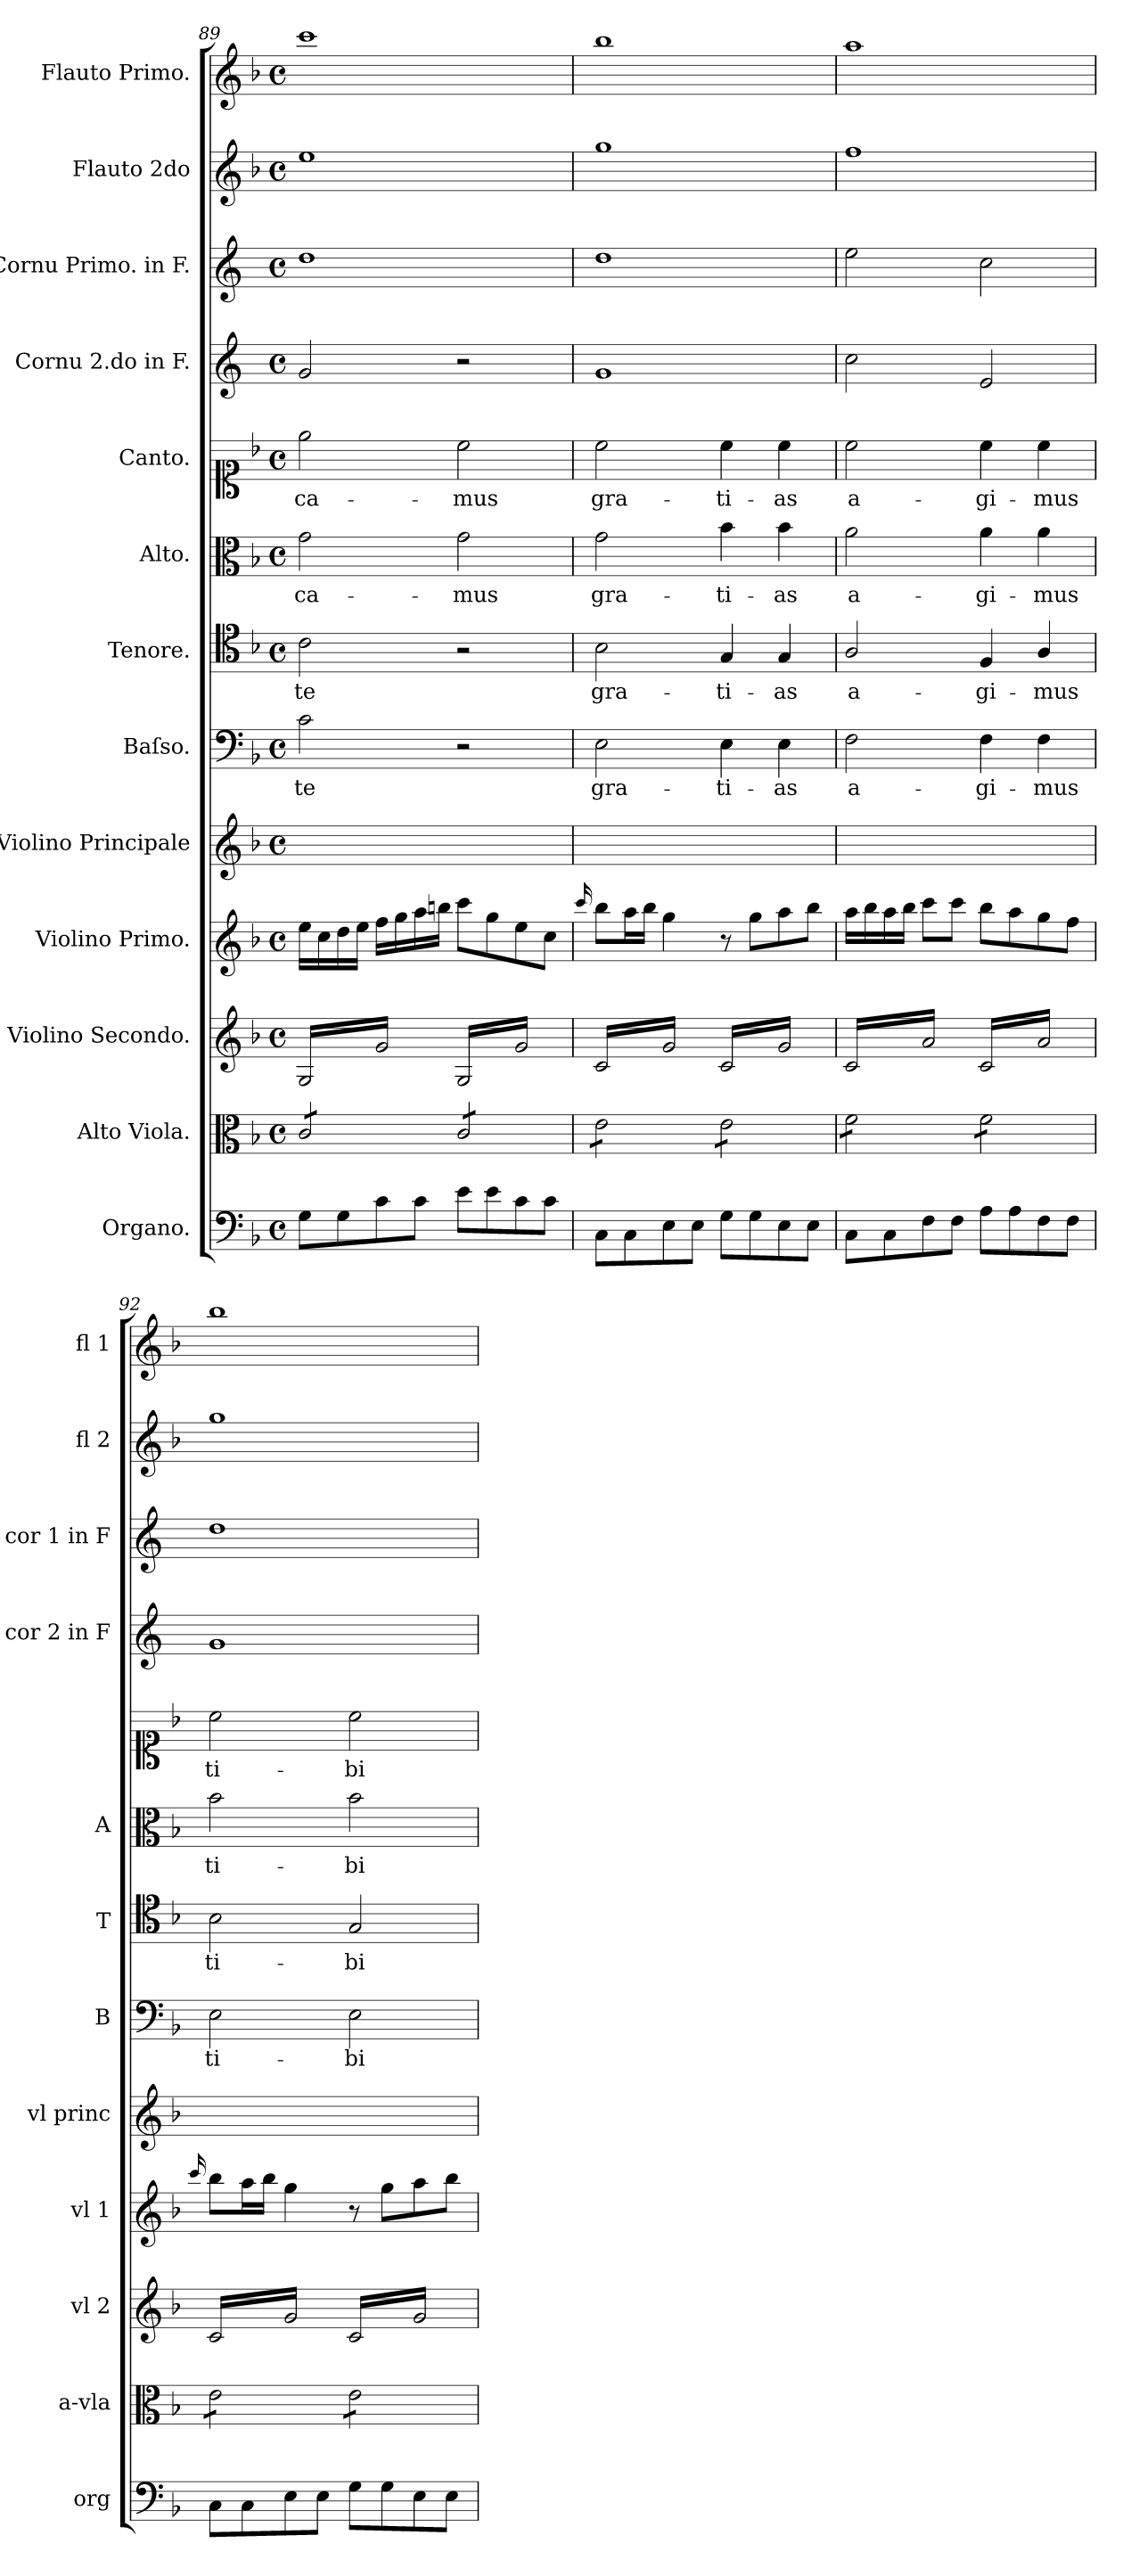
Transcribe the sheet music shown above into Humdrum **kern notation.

**kern	**kern	**kern	**kern	**kern	**kern	**text	**kern	**text	**kern	**text	**kern	**text	**kern	**kern	**kern	**kern
*part13	*part12	*part11	*part10	*part9	*part8	*part8	*part7	*part7	*part6	*part6	*part5	*part5	*part4	*part3	*part2	*part1
*staff13	*staff12	*staff11	*staff10	*staff9	*staff8	*staff8	*staff7	*staff7	*staff6	*staff6	*staff5	*staff5	*staff4	*staff3	*staff2	*staff1
*I"Organo.	*I"Alto Viola.	*I"Violino Secondo.	*I"Violino Primo.	*I"Violino Principale	*I"Baſso.	*	*I"Tenore.	*	*I"Alto.	*	*I"Canto.	*	*I"Cornu 2.do in F.	*I"Cornu Primo. in F.	*I"Flauto 2do	*I"Flauto Primo.
*I'org	*I'a-vla	*I'vl 2	*I'vl 1	*I'vl princ	*I'B	*	*I'T	*	*I'A	*	*	*	*I'cor 2 in F	*I'cor 1 in F	*I'fl 2	*I'fl 1
*clefF4	*clefC3	*clefG2	*clefG2	*clefG2	*clefF4	*	*clefC4	*	*clefC3	*	*clefC1	*	*clefG2	*clefG2	*clefG2	*clefG2
*	*	*	*	*	*	*	*	*	*	*	*	*	*ITrd4c7	*ITrd4c7	*	*
*k[b-]	*k[b-]	*k[b-]	*k[b-]	*k[b-]	*k[b-]	*	*k[b-]	*	*k[b-]	*	*k[b-]	*	*k[b-]	*k[b-]	*k[b-]	*k[b-]
*F:	*F:	*F:	*F:	*F:	*F:	*	*F:	*	*F:	*	*F:	*	*	*	*F:	*F:
*M4/4	*M4/4	*M4/4	*M4/4	*M4/4	*M4/4	*	*M4/4	*	*M4/4	*	*M4/4	*	*M4/4	*M4/4	*M4/4	*M4/4
*met(c)	*met(c)	*met(c)	*met(c)	*met(c)	*met(c)	*	*met(c)	*	*met(c)	*	*met(c)	*	*met(c)	*met(c)	*met(c)	*met(c)
=89	=89	=89	=89	=89	=89	=89	=89	=89	=89	=89	=89	=89	=89	=89	=89	=89
*	*tremolo	*	*	*	*	*	*	*	*	*	*	*	*	*	*	*
*	*	*tremolo	*	*	*	*	*	*	*	*	*	*	*	*	*	*
8G\L	8c/L	16G/LL	16ee\LL	1ryy	2c\	te	2c\	te	2g\	-ca-	2ee\	-ca-	2c/	1g	1ee	1ccc
.	.	16g/	16cc\	.	.	.	.	.	.	.	.	.	.	.	.	.
8G\	8c/	16G/	16dd\	.	.	.	.	.	.	.	.	.	.	.	.	.
.	.	16g/	16ee\JJ	.	.	.	.	.	.	.	.	.	.	.	.	.
8c\	8c/	16G/	16ff\LL	.	.	.	.	.	.	.	.	.	.	.	.	.
.	.	16g/	16gg\	.	.	.	.	.	.	.	.	.	.	.	.	.
8c\J	8c/J	16G/	16aa\	.	.	.	.	.	.	.	.	.	.	.	.	.
.	.	16g/JJ	16bbn\JJ	.	.	.	.	.	.	.	.	.	.	.	.	.
8e\L	8c/L	16G/LL	8ccc\L	.	2r	.	2r	.	2g\	-mus	2cc\	-mus	2r	.	.	.
.	.	16g/	.	.	.	.	.	.	.	.	.	.	.	.	.	.
8e\	8c/	16G/	8gg\	.	.	.	.	.	.	.	.	.	.	.	.	.
.	.	16g/	.	.	.	.	.	.	.	.	.	.	.	.	.	.
8c\	8c/	16G/	8ee\	.	.	.	.	.	.	.	.	.	.	.	.	.
.	.	16g/	.	.	.	.	.	.	.	.	.	.	.	.	.	.
8c\J	8c/J	16G/	8cc\J	.	.	.	.	.	.	.	.	.	.	.	.	.
.	.	16g/JJ	.	.	.	.	.	.	.	.	.	.	.	.	.	.
=90	=90	=90	=90	=90	=90	=90	=90	=90	=90	=90	=90	=90	=90	=90	=90	=90
.	.	.	16qqccc/	.	.	.	.	.	.	.	.	.	.	.	.	.
8C\L	8e\L	16c/LL	8bb-\L	1ryy	2E\	gra-	2B-\	gra-	2g\	gra-	2cc\	gra-	1c	1g	1gg	1bb-
.	.	16g/	.	.	.	.	.	.	.	.	.	.	.	.	.	.
8C\	8e\	16c/	16aa\L	.	.	.	.	.	.	.	.	.	.	.	.	.
.	.	16g/	16bb-\JJ	.	.	.	.	.	.	.	.	.	.	.	.	.
8E\	8e\	16c/	4gg\	.	.	.	.	.	.	.	.	.	.	.	.	.
.	.	16g/	.	.	.	.	.	.	.	.	.	.	.	.	.	.
8E\J	8e\J	16c/	.	.	.	.	.	.	.	.	.	.	.	.	.	.
.	.	16g/JJ	.	.	.	.	.	.	.	.	.	.	.	.	.	.
8G\L	8e\L	16c/LL	8r	.	4E\	-ti-	4G/	-ti-	4b-\	-ti-	4cc\	-ti-	.	.	.	.
.	.	16g/	.	.	.	.	.	.	.	.	.	.	.	.	.	.
8G\	8e\	16c/	8gg\L	.	.	.	.	.	.	.	.	.	.	.	.	.
.	.	16g/	.	.	.	.	.	.	.	.	.	.	.	.	.	.
8E\	8e\	16c/	8aa\	.	4E\	-as	4G/	-as	4b-\	-as	4cc\	-as	.	.	.	.
.	.	16g/	.	.	.	.	.	.	.	.	.	.	.	.	.	.
8E\J	8e\J	16c/	8bb-\J	.	.	.	.	.	.	.	.	.	.	.	.	.
.	.	16g/JJ	.	.	.	.	.	.	.	.	.	.	.	.	.	.
=91	=91	=91	=91	=91	=91	=91	=91	=91	=91	=91	=91	=91	=91	=91	=91	=91
8C\L	8f\L	16c/LL	16aa\LL	1ryy	2F\	a-	2A/	a-	2a\	a-	2cc\	a-	2f\	2a\	1ff	1aa
.	.	16a/	16bb-\	.	.	.	.	.	.	.	.	.	.	.	.	.
8C\	8f\	16c/	16aa\	.	.	.	.	.	.	.	.	.	.	.	.	.
.	.	16a/	16bb-\JJ	.	.	.	.	.	.	.	.	.	.	.	.	.
8F\	8f\	16c/	8ccc\L	.	.	.	.	.	.	.	.	.	.	.	.	.
.	.	16a/	.	.	.	.	.	.	.	.	.	.	.	.	.	.
8F\J	8f\J	16c/	8ccc\J	.	.	.	.	.	.	.	.	.	.	.	.	.
.	.	16a/JJ	.	.	.	.	.	.	.	.	.	.	.	.	.	.
8A\L	8f\L	16c/LL	8bb-\L	.	4F\	-gi-	4F/	-gi-	4a\	-gi-	4cc\	-gi-	2A/	2f\	.	.
.	.	16a/	.	.	.	.	.	.	.	.	.	.	.	.	.	.
8A\	8f\	16c/	8aa\	.	.	.	.	.	.	.	.	.	.	.	.	.
.	.	16a/	.	.	.	.	.	.	.	.	.	.	.	.	.	.
8F\	8f\	16c/	8gg\	.	4F\	-mus	4A/	-mus	4a\	-mus	4cc\	-mus	.	.	.	.
.	.	16a/	.	.	.	.	.	.	.	.	.	.	.	.	.	.
8F\J	8f\J	16c/	8ff\J	.	.	.	.	.	.	.	.	.	.	.	.	.
.	.	16a/JJ	.	.	.	.	.	.	.	.	.	.	.	.	.	.
=92	=92	=92	=92	=92	=92	=92	=92	=92	=92	=92	=92	=92	=92	=92	=92	=92
.	.	.	16qqccc/	.	.	.	.	.	.	.	.	.	.	.	.	.
8C\L	8e\L	16c/LL	8bb-\L	1ryy	2E\	ti-	2B-\	ti-	2b-\	ti-	2cc\	ti-	1c	1g	1gg	1bb-
.	.	16g/	.	.	.	.	.	.	.	.	.	.	.	.	.	.
8C\	8e\	16c/	16aa\L	.	.	.	.	.	.	.	.	.	.	.	.	.
.	.	16g/	16bb-\JJ	.	.	.	.	.	.	.	.	.	.	.	.	.
8E\	8e\	16c/	4gg\	.	.	.	.	.	.	.	.	.	.	.	.	.
.	.	16g/	.	.	.	.	.	.	.	.	.	.	.	.	.	.
8E\J	8e\J	16c/	.	.	.	.	.	.	.	.	.	.	.	.	.	.
.	.	16g/JJ	.	.	.	.	.	.	.	.	.	.	.	.	.	.
8G\L	8e\L	16c/LL	8r	.	2E\	-bi	2G/	-bi	2b-\	-bi	2cc\	-bi	.	.	.	.
.	.	16g/	.	.	.	.	.	.	.	.	.	.	.	.	.	.
8G\	8e\	16c/	8gg\L	.	.	.	.	.	.	.	.	.	.	.	.	.
.	.	16g/	.	.	.	.	.	.	.	.	.	.	.	.	.	.
8E\	8e\	16c/	8aa\	.	.	.	.	.	.	.	.	.	.	.	.	.
.	.	16g/	.	.	.	.	.	.	.	.	.	.	.	.	.	.
8E\J	8e\J	16c/	8bb-\J	.	.	.	.	.	.	.	.	.	.	.	.	.
*	*Xtremolo	*	*	*	*	*	*	*	*	*	*	*	*	*	*	*
.	.	16g/JJ	.	.	.	.	.	.	.	.	.	.	.	.	.	.
*	*	*Xtremolo	*	*	*	*	*	*	*	*	*	*	*	*	*	*
.	.	.	.	.	.	.	.	.	.	.	.	.	.	.	.	.
.	.	.	.	.	.	.	.	.	.	.	.	.	.	.	.	.
.	.	.	.	.	.	.	.	.	.	.	.	.	.	.	.	.
.	.	.	.	.	.	.	.	.	.	.	.	.	.	.	.	.
=	=	=	=	=	=	=	=	=	=	=	=	=	=	=	=	=
*-	*-	*-	*-	*-	*-	*-	*-	*-	*-	*-	*-	*-	*-	*-	*-	*-
